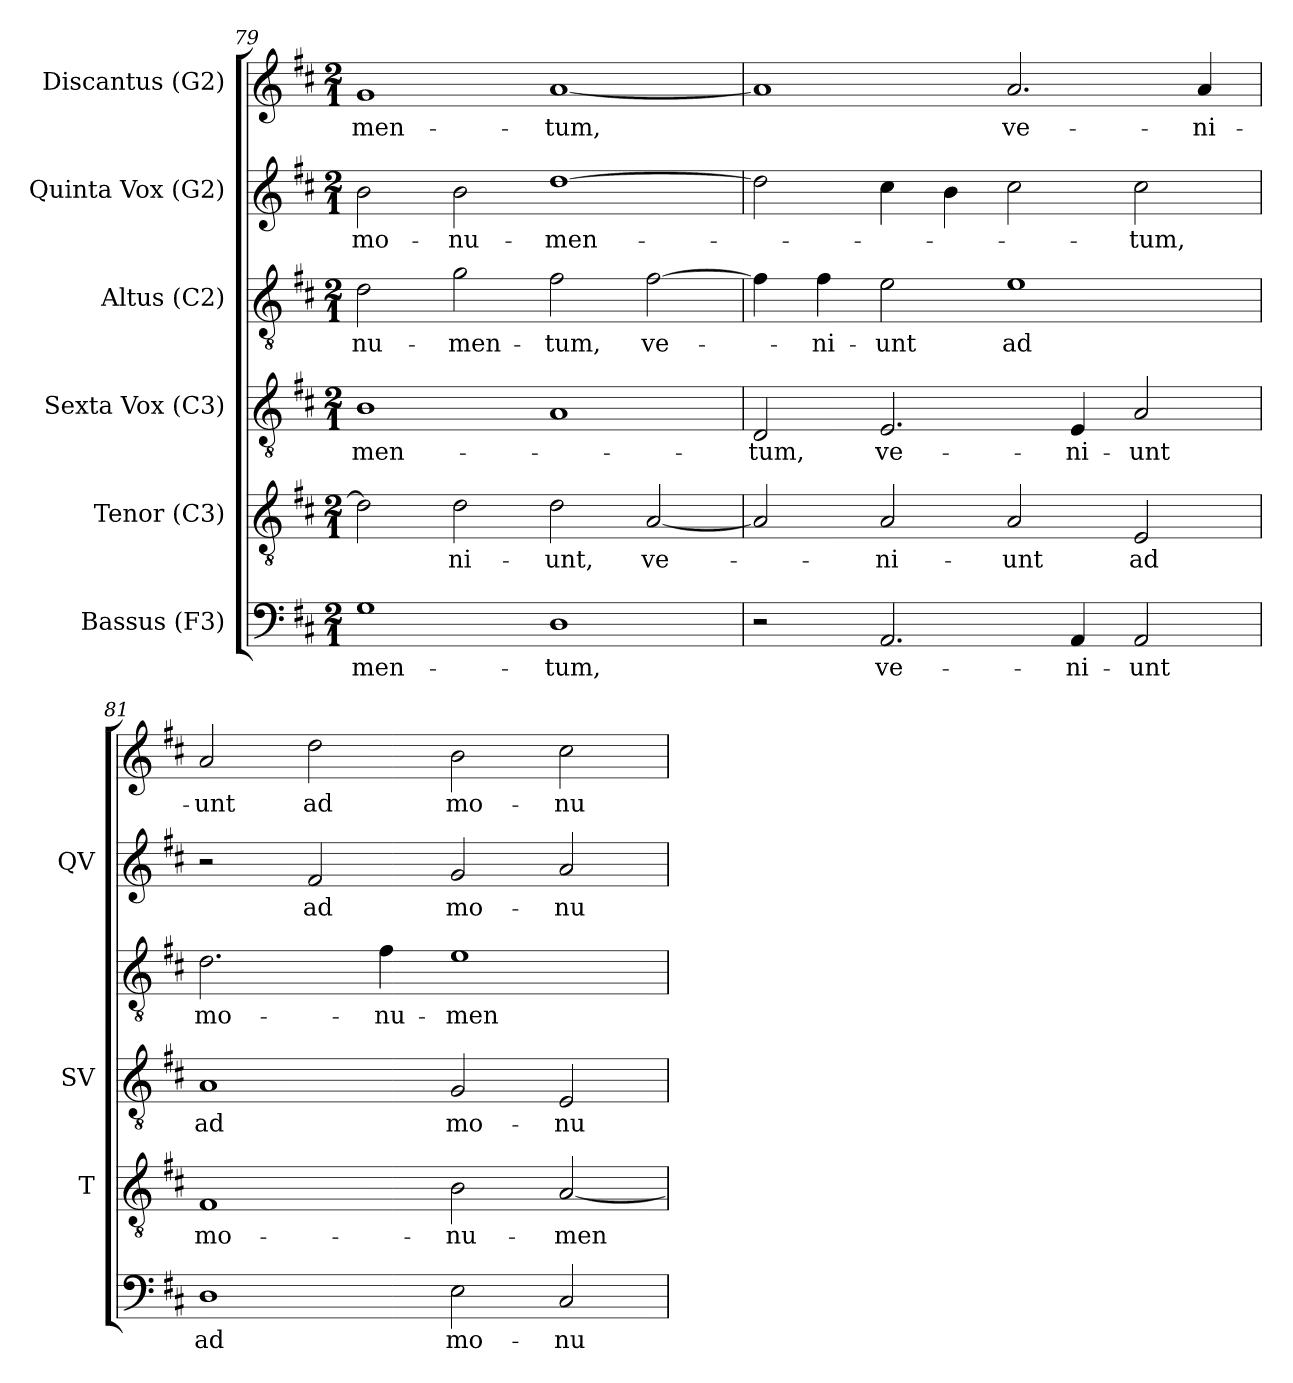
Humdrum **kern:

**kern	**text	**kern	**text	**kern	**text	**kern	**text	**kern	**text	**kern	**text
*part6	*part6	*part5	*part5	*part4	*part4	*part3	*part3	*part2	*part2	*part1	*part1
*staff6	*staff6	*staff5	*staff5	*staff4	*staff4	*staff3	*staff3	*staff2	*staff2	*staff1	*staff1
*I"Bassus (F3)	*	*I"Tenor (C3)	*	*I"Sexta Vox (C3)	*	*I"Altus (C2)	*	*I"Quinta Vox (G2)	*	*I"Discantus (G2)	*
*	*	*I'T	*	*I'SV	*	*	*	*I'QV	*	*	*
*clefF4	*	*clefGv2	*	*clefGv2	*	*clefGv2	*	*clefG2	*	*clefG2	*
*	*	*	*	*	*	*ITrd7c12	*	*	*	*	*
*k[f#c#]	*	*k[f#c#]	*	*k[f#c#]	*	*k[f#c#]	*	*k[f#c#]	*	*k[f#c#]	*
*D:	*	*D:	*	*D:	*	*D:	*	*D:	*	*D:	*
*M2/1	*	*M2/1	*	*M2/1	*	*M2/1	*	*M2/1	*	*M2/1	*
=79	=79	=79	=79	=79	=79	=79	=79	=79	=79	=79	=79
!	!LO:LY:b:color=#000000	!	!	!	!	!	!	!	!	!	!
!	!	!	!	!	!LO:LY:b:color=#000000	!	!	!	!	!	!
!	!	!	!	!	!	!	!LO:LY:b:color=#000000	!	!	!	!
!	!	!	!	!	!	!	!	!	!LO:LY:b:color=#000000	!	!
!	!	!	!	!	!	!	!	!	!	!	!LO:LY:b:color=#000000
1Gi	-men-	2di\]	.	1Bi	-men-	2Di\	-nu-	2bi\	mo-	1gi	-men-
!	!	!	!LO:LY:b:color=#000000	!	!	!	!	!	!	!	!
!	!	!	!	!	!	!	!LO:LY:b:color=#000000	!	!	!	!
!	!	!	!	!	!	!	!	!	!LO:LY:b:color=#000000	!	!
.	.	2di\	-ni-	.	.	2Gi\	-men-	2bi\	-nu-	.	.
!	!LO:LY:b:color=#000000	!	!	!	!	!	!	!	!	!	!
!	!	!	!LO:LY:b:color=#000000	!	!	!	!	!	!	!	!
!	!	!	!	!	!	!	!LO:LY:b:color=#000000	!	!	!	!
!	!	!	!	!	!	!	!	!	!LO:LY:b:color=#000000	!	!
!	!	!	!	!	!	!	!	!	!	!	!LO:LY:b:color=#000000
1Di	-tum,	2di\	-unt,	1Ai	.	2F#i\	-tum,	[1ddi	-men-	[1ai	-tum,
!	!	!	!LO:LY:b:color=#000000	!	!	!	!	!	!	!	!
!	!	!	!	!	!	!	!LO:LY:b:color=#000000	!	!	!	!
.	.	[2Ai/	ve-	.	.	[2F#i\	ve-	.	.	.	.
=80	=80	=80	=80	=80	=80	=80	=80	=80	=80	=80	=80
!	!	!	!	!	!LO:LY:b:color=#000000	!	!	!	!	!	!
2r	.	2Ai/]	.	2Di/	-tum,	4F#i\]	.	2ddi\]	.	1ai]	.
!	!	!	!	!	!	!	!LO:LY:b:color=#000000	!	!	!	!
.	.	.	.	.	.	4F#i\	-ni-	.	.	.	.
!	!LO:LY:b:color=#000000	!	!	!	!	!	!	!	!	!	!
!	!	!	!LO:LY:b:color=#000000	!	!	!	!	!	!	!	!
!	!	!	!	!	!LO:LY:b:color=#000000	!	!	!	!	!	!
!	!	!	!	!	!	!	!LO:LY:b:color=#000000	!	!	!	!
2.AAi/	ve-	2Ai/	-ni-	2.Ei/	ve-	2Ei\	-unt	4cc#i\	.	.	.
.	.	.	.	.	.	.	.	4bi\	.	.	.
!	!	!	!LO:LY:b:color=#000000	!	!	!	!	!	!	!	!
!	!	!	!	!	!	!	!LO:LY:b:color=#000000	!	!	!	!
!	!	!	!	!	!	!	!	!	!	!	!LO:LY:b:color=#000000
.	.	2Ai/	-unt	.	.	1Ei	ad	2cc#i\	.	2.ai/	ve-
!	!LO:LY:b:color=#000000	!	!	!	!	!	!	!	!	!	!
!	!	!	!	!	!LO:LY:b:color=#000000	!	!	!	!	!	!
4AAi/	-ni-	.	.	4Ei/	-ni-	.	.	.	.	.	.
!	!LO:LY:b:color=#000000	!	!	!	!	!	!	!	!	!	!
!	!	!	!LO:LY:b:color=#000000	!	!	!	!	!	!	!	!
!	!	!	!	!	!LO:LY:b:color=#000000	!	!	!	!	!	!
!	!	!	!	!	!	!	!	!	!LO:LY:b:color=#000000	!	!
2AAi/	-unt	2Ei/	ad	2Ai/	-unt	.	.	2cc#i\	-tum,	.	.
!	!	!	!	!	!	!	!	!	!	!	!LO:LY:b:color=#000000
.	.	.	.	.	.	.	.	.	.	4ai/	-ni-
=81	=81	=81	=81	=81	=81	=81	=81	=81	=81	=81	=81
!	!LO:LY:b:color=#000000	!	!	!	!	!	!	!	!	!	!
!	!	!	!LO:LY:b:color=#000000	!	!	!	!	!	!	!	!
!	!	!	!	!	!LO:LY:b:color=#000000	!	!	!	!	!	!
!	!	!	!	!	!	!	!LO:LY:b:color=#000000	!	!	!	!
!	!	!	!	!	!	!	!	!	!	!	!LO:LY:b:color=#000000
1Di	ad	1F#i	mo-	1Ai	ad	2.Di\	mo-	2r	.	2ai/	-unt
!	!	!	!	!	!	!	!	!	!LO:LY:b:color=#000000	!	!
!	!	!	!	!	!	!	!	!	!	!	!LO:LY:b:color=#000000
.	.	.	.	.	.	.	.	2f#i/	ad	2ddi\	ad
!	!	!	!	!	!	!	!LO:LY:b:color=#000000	!	!	!	!
.	.	.	.	.	.	4F#i\	-nu-	.	.	.	.
!	!LO:LY:b:color=#000000	!	!	!	!	!	!	!	!	!	!
!	!	!	!LO:LY:b:color=#000000	!	!	!	!	!	!	!	!
!	!	!	!	!	!LO:LY:b:color=#000000	!	!	!	!	!	!
!	!	!	!	!	!	!	!LO:LY:b:color=#000000	!	!	!	!
!	!	!	!	!	!	!	!	!	!LO:LY:b:color=#000000	!	!
!	!	!	!	!	!	!	!	!	!	!	!LO:LY:b:color=#000000
2Ei\	mo-	2Bi\	-nu-	2Gi/	mo-	1Ei	-men-	2gi/	mo-	2bi\	mo-
!	!LO:LY:b:color=#000000	!	!	!	!	!	!	!	!	!	!
!	!	!	!LO:LY:b:color=#000000	!	!	!	!	!	!	!	!
!	!	!	!	!	!LO:LY:b:color=#000000	!	!	!	!	!	!
!	!	!	!	!	!	!	!	!	!LO:LY:b:color=#000000	!	!
!	!	!	!	!	!	!	!	!	!	!	!LO:LY:b:color=#000000
2C#i/	-nu-	[2Ai/	-men-	2Ei/	-nu-	.	.	2ai/	-nu-	2cc#i\	-nu-
=	=	=	=	=	=	=	=	=	=	=	=
*-	*-	*-	*-	*-	*-	*-	*-	*-	*-	*-	*-
